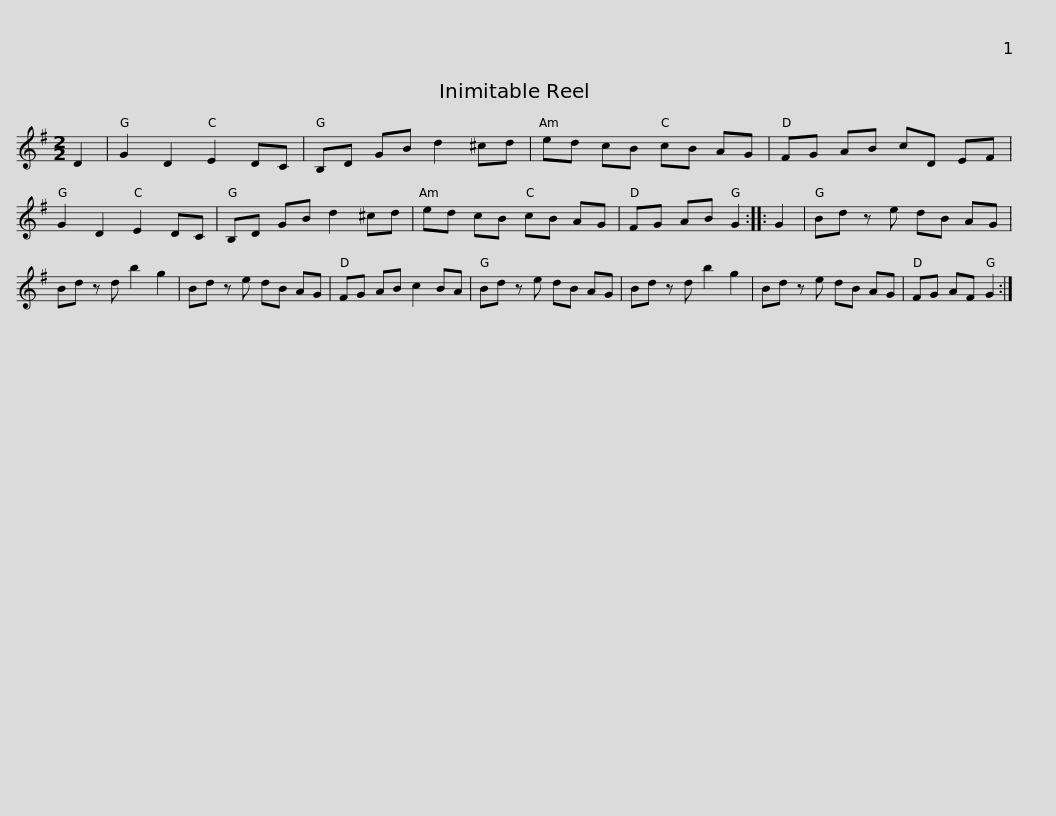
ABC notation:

X:1
L:1/8
M:2/2
I:linebreak $
K:G
V:1 treble
V:1
 D2 | G2 D2 E2 DC | B,D GB d2 ^cd | ed cB cB AG | FG AB cD EF | %5
 G2 D2 E2 DC | B,D GB d2 ^cd |$ ed cB cB AG | FG AB G2 :: G2 | %10
 Bd z e dB AG | Bd z d b2 g2 | Bd z e dB AG | FG AB c2 BA |$ Bd z e dB AG | %15
 Bd z d b2 g2 | Bd z e dB AG | FG AF G2 :| %18
